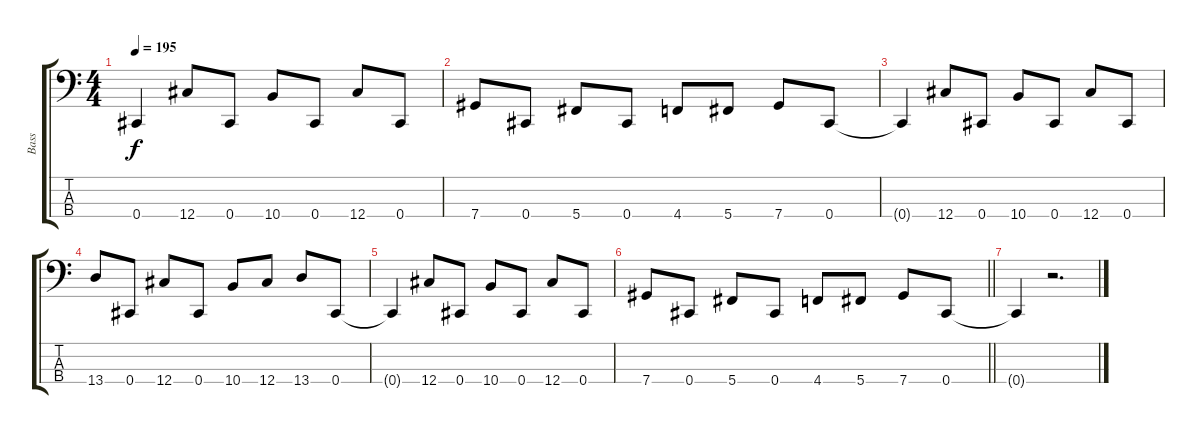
\track ("Bass" "Bass") {instrument electricbasspick}
\staff {score tabs}
\tuning (Gb2 Db2 Ab1 Db1) {hide}
\ts (4 4)
\tempo 195
\clef f4
\ks c
0.4{t}.4{dy f} 12.4.8 0.4.8 10.4.8 0.4.8 12.4.8 0.4.8 |
7.4.8 0.4.8 5.4.8 0.4.8 4.4.8 5.4.8 7.4.8 0.4.8 |
0.4{t}.4 12.4.8 0.4.8 10.4.8 0.4.8 12.4.8 0.4.8 |
13.4.8 0.4.8 12.4.8 0.4.8 10.4.8 12.4.8 13.4.8 0.4.8 |
0.4{t}.4 12.4.8 0.4.8 10.4.8 0.4.8 12.4.8 0.4.8 |
\barLineRight lightlight
7.4.8 0.4.8 5.4.8 0.4.8 4.4.8 5.4.8 7.4.8 0.4.8 |
0.4{t}.4 r.2{d}
